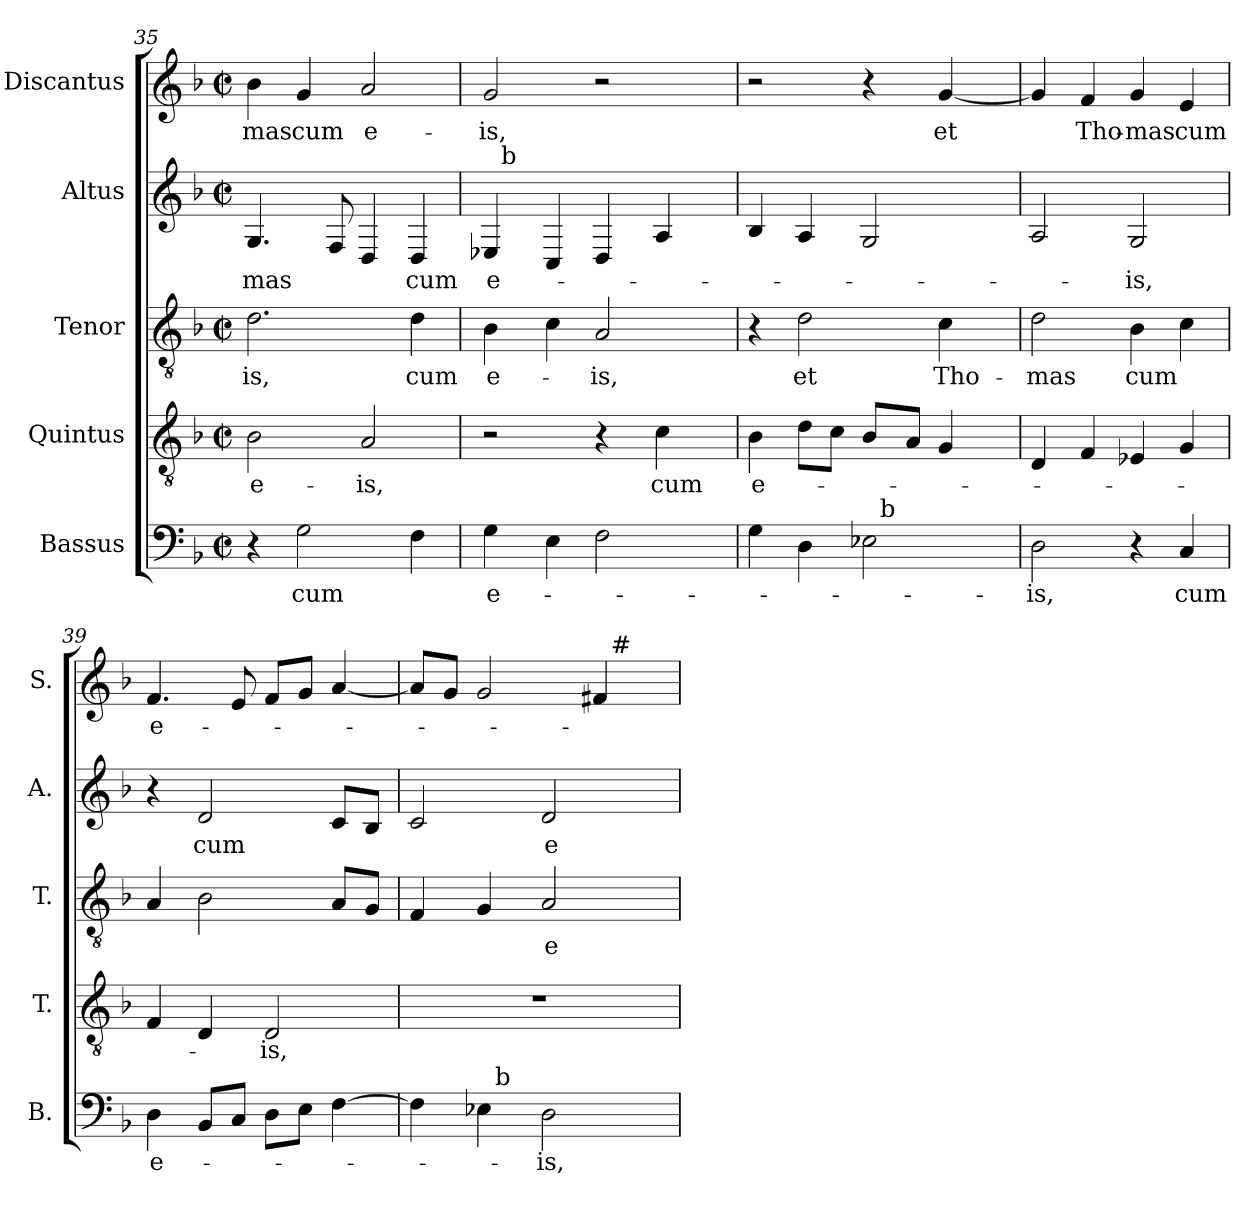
**kern	**text	**kern	**text	**kern	**text	**kern	**text	**kern	**text
*part5	*part5	*part4	*part4	*part3	*part3	*part2	*part2	*part1	*part1
*staff5	*staff5	*staff4	*staff4	*staff3	*staff3	*staff2	*staff2	*staff1	*staff1
*I"Bassus	*	*I"Quintus	*	*I"Tenor	*	*I"Altus	*	*I"Discantus	*
*I'B.	*	*I'T.	*	*I'T.	*	*I'A.	*	*I'S.	*
*clefF4	*	*clefGv2	*	*clefGv2	*	*clefG2	*	*clefG2	*
*	*	*ITrd7c12	*	*ITrd7c12	*	*	*	*	*
*k[b-]	*	*k[b-]	*	*k[b-]	*	*k[b-]	*	*k[b-]	*
*F:	*	*F:	*	*F:	*	*F:	*	*F:	*
*M2/2	*	*M2/2	*	*M2/2	*	*M2/2	*	*M2/2	*
*met(c|)	*	*met(c|)	*	*met(c|)	*	*met(c|)	*	*met(c|)	*
=35	=35	=35	=35	=35	=35	=35	=35	=35	=35
!	!	!	!LO:LY:b:color=#000000	!	!	!	!	!	!
!	!	!	!	!	!LO:LY:b:color=#000000	!	!	!	!
!	!	!	!	!	!	!	!LO:LY:b:color=#000000	!	!
!	!	!	!	!	!	!	!	!	!LO:LY:b:color=#000000
4r	.	2BB-i\	e-	2.Di\	-is,	4.Gi/	-mas	4b-i\	-mas
!	!LO:LY:b:color=#000000	!	!	!	!	!	!	!	!
!	!	!	!	!	!	!	!	!	!LO:LY:b:color=#000000
2Gi\	cum	.	.	.	.	.	.	4gi/	cum
.	.	.	.	.	.	8Fi/	.	.	.
!	!	!	!LO:LY:b:color=#000000	!	!	!	!	!	!
!	!	!	!	!	!	!	!	!	!LO:LY:b:color=#000000
.	.	2AAi/	-is,	.	.	4Di/	.	2ai/	e-
!	!	!	!	!	!LO:LY:b:color=#000000	!	!	!	!
!	!	!	!	!	!	!	!LO:LY:b:color=#000000	!	!
4Fi\	.	.	.	4Di\	cum	4Di/	cum	.	.
=36	=36	=36	=36	=36	=36	=36	=36	=36	=36
!	!LO:LY:b:color=#000000	!	!	!	!	!	!	!	!
!	!	!	!	!	!LO:LY:b:color=#000000	!	!	!	!
!	!	!	!	!	!	!	!LO:LY:b:color=#000000	!	!
!	!	!	!	!	!	!	!	!	!LO:LY:b:color=#000000
*	*	*	*	*	*	*^	*	*	*
4Gi\	e-	2r	.	4BB-i\	e-	4E-i/	32ryy	e-	2gi/	-is,
.	.	.	.	.	.	.	256ryy	.	.	.
!	!	!	!	!	!	!	!LO:TX:a:t=b	!	!	!
.	.	.	.	.	.	.	2ryy	.	.	.
4Ei\	.	.	.	4Ci\	.	4Ci/	.	.	.	.
!	!	!	!	!	!LO:LY:b:color=#000000	!	!	!	!	!
2Fi\	.	4r	.	2AAi/	-is,	4Di/	.	.	2r	.
.	.	.	.	.	.	.	4ryy	.	.	.
!	!	!	!LO:LY:b:color=#000000	!	!	!	!	!	!	!
.	.	4Ci\	cum	.	.	4Ai/	.	.	.	.
.	.	.	.	.	.	.	8ryy	.	.	.
.	.	.	.	.	.	.	16ryy	.	.	.
.	.	.	.	.	.	.	64..ryy	.	.	.
*	*	*	*	*	*	*v	*v	*	*	*
=37	=37	=37	=37	=37	=37	=37	=37	=37	=37
*	*	*	*	*	*	*^	*	*	*
!	!	!	!LO:LY:b:color=#000000	!	!	!	!	!	!	!
*^	*	*	*	*	*	*v	*v	*	*	*
4Gi\	2ryy	.	4BB-i\	e-	4r	.	4B-i/	.	2r	.
!	!	!	!	!	!	!LO:LY:b:color=#000000	!	!	!	!
4Di\	.	.	8Di\L	.	2Di\	et	4Ai/	.	.	.
.	.	.	8Ci\J	.	.	.	.	.	.	.
2E-i\	32ryy	.	8BB-i/L	.	.	.	2Gi/	.	4r	.
.	256ryy	.	.	.	.	.	.	.	.	.
!	!LO:TX:a:t=b	!	!	!	!	!	!	!	!	!
.	4ryy	.	.	.	.	.	.	.	.	.
.	.	.	8AAi/J	.	.	.	.	.	.	.
!	!	!	!	!	!	!LO:LY:b:color=#000000	!	!	!	!
!	!	!	!	!	!	!	!	!	!	!LO:LY:b:color=#000000
.	.	.	4GGi/	.	4Ci\	Tho-	.	.	[<4gi/	et
.	8ryy	.	.	.	.	.	.	.	.	.
.	16ryy	.	.	.	.	.	.	.	.	.
.	64..ryy	.	.	.	.	.	.	.	.	.
*v	*v	*	*	*	*	*	*	*	*	*
!!LO:LB:g=z
=38	=38	=38	=38	=38	=38	=38	=38	=38	=38
*^	*	*	*	*	*	*	*	*	*
!	!	!LO:LY:b:color=#000000	!	!	!	!	!	!	!	!
*v	*v	*	*	*	*	*	*	*	*	*
*^	*	*	*	*	*	*	*	*	*
!	!	!	!	!	!	!LO:LY:b:color=#000000	!	!	!	!
*v	*v	*	*	*	*	*	*	*	*	*
2Di\	-is,	4DDi/	.	2Di\	-mas	2Ai/	.	4gi/]	.
!	!	!	!	!	!	!	!	!	!LO:LY:b:color=#000000
.	.	4FFi/	.	.	.	.	.	4fi/	Tho-
!	!	!	!	!	!LO:LY:b:color=#000000	!	!	!	!
!	!	!	!	!	!	!	!LO:LY:b:color=#000000	!	!
!	!	!	!	!	!	!	!	!	!LO:LY:b:color=#000000
4r	.	4EE-Xi/	.	4BB-i\	cum	2Gi/	-is,	4gi/	-mas
!	!LO:LY:b:color=#000000	!	!	!	!	!	!	!	!
!	!	!	!	!	!	!	!	!	!LO:LY:b:color=#000000
4Ci/	cum	4GGi/	.	4Ci\	.	.	.	4ei/	cum
=39	=39	=39	=39	=39	=39	=39	=39	=39	=39
!	!LO:LY:b:color=#000000	!	!	!	!	!	!	!	!
!	!	!	!	!	!	!	!	!	!LO:LY:b:color=#000000
4Di\	e-	4FFi/	.	4AAi/	.	4r	.	4.fi/	e-
!	!	!	!	!	!	!	!LO:LY:b:color=#000000	!	!
8BB-i/L	.	4DDi/	.	2BB-i\	.	2di/	cum	.	.
8Ci/J	.	.	.	.	.	.	.	8ei/	.
!	!	!	!LO:LY:b:color=#000000	!	!	!	!	!	!
8Di\L	.	2DDi/	-is,	.	.	.	.	8fi/L	.
8Ei\J	.	.	.	.	.	.	.	8gi/J	.
[>4Fi\	.	.	.	8AAi/L	.	8ci/L	.	[<4ai/	.
.	.	.	.	8GGi/J	.	8B-i/J	.	.	.
=40	=40	=40	=40	=40	=40	=40	=40	=40	=40
*^	*	*	*	*	*	*	*	*^	*
4Fi\]	4ryy	.	1r	.	4FFi/	.	2ci/	.	8ai/L]	2ryy	.
.	.	.	.	.	.	.	.	.	8gi/J	.	.
4E-i\	32ryy	.	.	.	4GGi/	.	.	.	2gi/	.	.
.	256ryy	.	.	.	.	.	.	.	.	.	.
!	!LO:TX:a:t=b	!	!	!	!	!	!	!	!	!	!
.	2ryy	.	.	.	.	.	.	.	.	.	.
!	!	!LO:LY:b:color=#000000	!	!	!	!	!	!	!	!	!
!	!	!	!	!	!	!LO:LY:b:color=#000000	!	!	!	!	!
!	!	!	!	!	!	!	!	!LO:LY:b:color=#000000	!	!	!
2Di\	.	-is,	.	.	2AAi/	e-	2di/	e-	.	4ryy	.
.	.	.	.	.	.	.	.	.	4f#i/	32ryy	.
.	.	.	.	.	.	.	.	.	.	256ryy	.
!	!	!	!	!	!	!	!	!	!	!LO:TX:a:t=#	!
.	8ryy	.	.	.	.	.	.	.	.	8ryy	.
.	16ryy	.	.	.	.	.	.	.	.	16ryy	.
.	64..ryy	.	.	.	.	.	.	.	.	64..ryy	.
*v	*v	*	*	*	*	*	*	*	*v	*v	*
=	=	=	=	=	=	=	=	=	=
*-	*-	*-	*-	*-	*-	*-	*-	*-	*-
